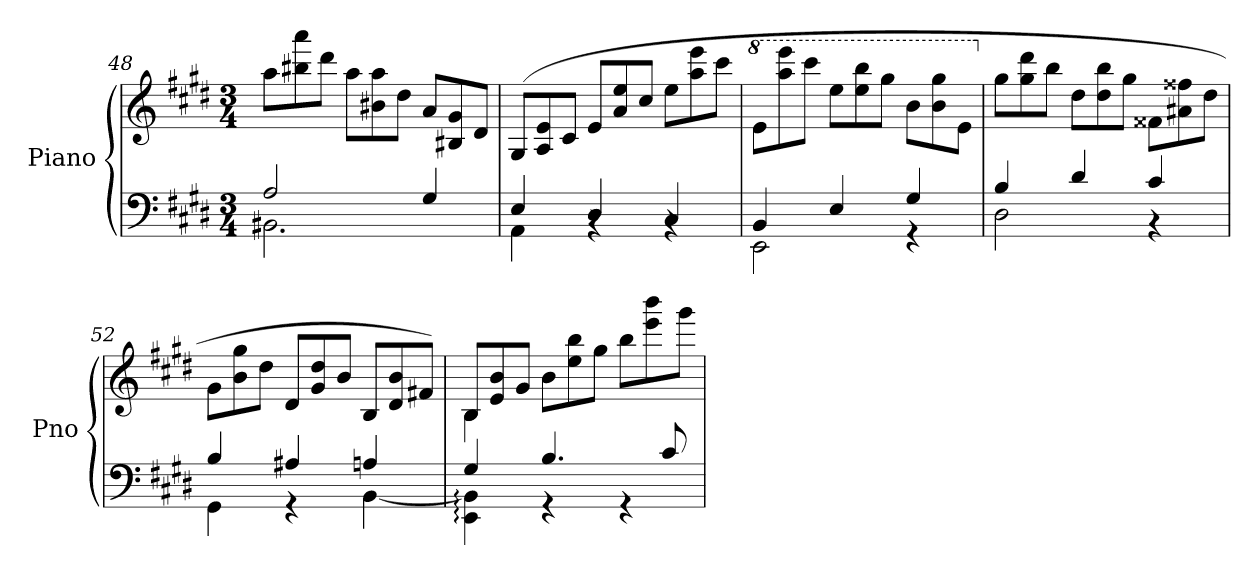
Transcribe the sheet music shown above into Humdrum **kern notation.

**kern	**kern
*part1	*part1
*staff2	*staff1
*I"Piano	*
*I'Pno	*
!!LO:LB:g=z
*clefF4	*clefG2
*k[f#c#g#d#]	*k[f#c#g#d#]
*M3/4	*M3/4
=48	=48
*^	*
*	*	*Xtuplet
2A/	2.BB#X\	12aa\L
.	.	12bb#X\ 12aaa\
.	.	12ddd#\J
.	.	12aa\L
.	.	12b#X\ 12aa\
.	.	12dd#\J
4G#/	.	12a/L
.	.	12B#X/ 12g#/
.	.	12d#/J
=49	=49	=49
4E/	4AA\	(12G#/L
.	.	12A/ 12e/
.	.	12c#/J
4D#/	4rBB	12e/L
.	.	12a/ 12ee/
.	.	12cc#/J
4C#/	4rBB	12ee\L
.	.	12aa\ 12eee\
.	.	12ccc#\J
=50	=50	=50
*	*	*8va
4BB/	2EE\	12ee\L
.	.	12aaa\ 12eeee\
.	.	12cccc#\J
4E/	.	12eee\L
.	.	12eee\ 12bbb\
.	.	12ggg#\J
4G#/	4r	12bb\L
.	.	12bb\ 12ggg#\
.	.	12ee\J
=51	=51	=51
*	*	*X8va
4B/	2D#\	12gg#\L
.	.	12gg#\ 12ddd#\
.	.	12bb\J
4d#/	.	12dd#\L
.	.	12dd#\ 12bb\
.	.	12gg#\J
4c#/	4r	12f##X\L
.	.	12a#X\ 12ff##X\
.	.	12dd#\J
!!LO:LB:g=z
=52	=52	=52
4B:/	4GG#\	12g#\L
.	.	12b\ 12gg#\
.	.	12dd#\J
4A#X/	4r	12d#/L
.	.	12g#/ 12dd#/
.	.	12b/J
4An/	[4BB\	12B/L
.	.	12d#/ 12b/
.	.	12f#X/J)
=53	=53	=53
*	*^	*^
4ryy	4G#/	4EE\: 4BB\]:	12B/L	4B\
.	.	.	12e/ 12b/	.
.	.	.	12g#/J	.
2ryy	4.B/	4r	12b\L	2ryy
.	.	.	12ee\ 12bb\	.
.	.	.	12gg#\J	.
.	.	4r	12bb\L	.
.	.	.	12eee\ 12bbb\	.
.	8c#/	.	.	.
.	.	.	12ggg#\J	.
*v	*v	*v	*	*
*	*v	*v
=	=
*-	*-
